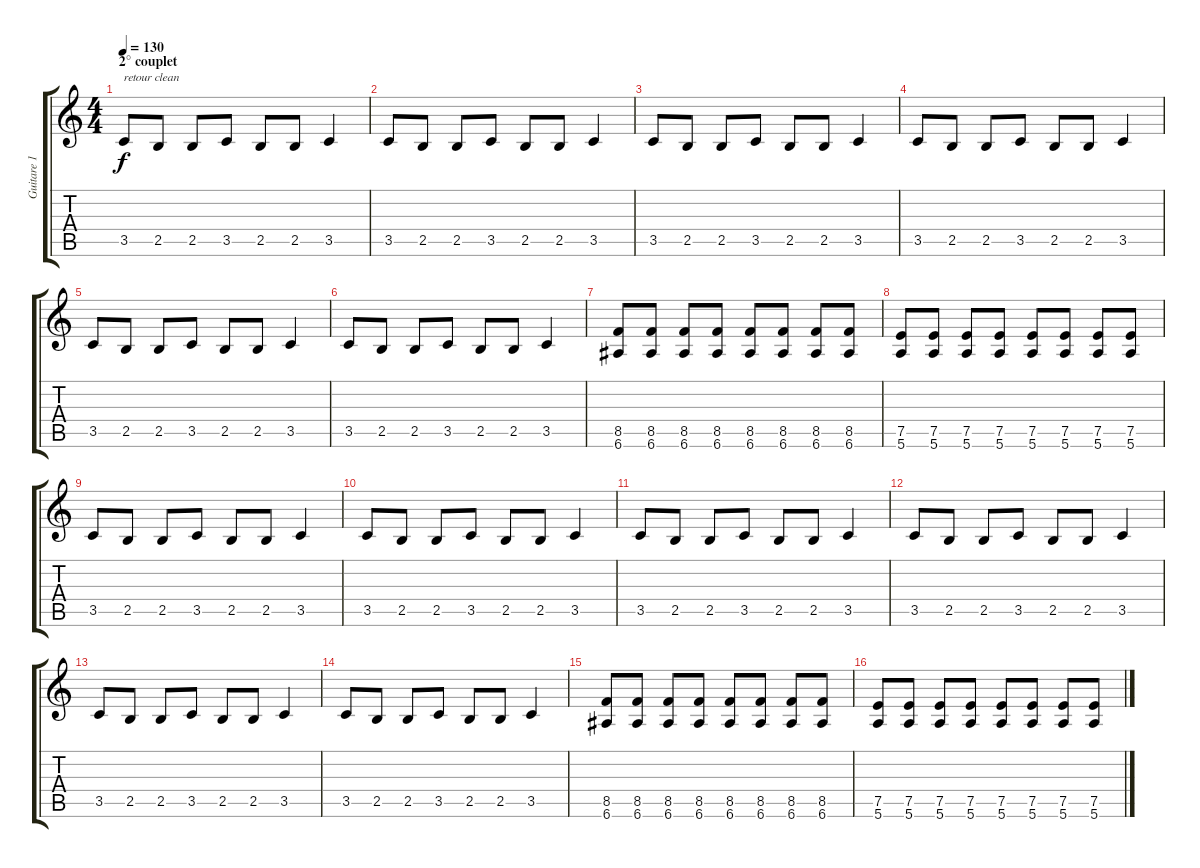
\track ("Guitare 1" "Guitare 1") {instrument electricguitarclean}
\staff {score tabs}
\tuning (E4 B3 G3 D3 A2 E2) {hide}
\ts (4 4)
\section ("" "2° couplet")
\tempo 130
\clef g2
\ks c
3.5.8{txt "retour clean" dy f instrument electricguitarclean} 2.5.8 2.5.8 3.5.8 2.5.8 2.5.8 3.5.4 |
3.5.8 2.5.8 2.5.8 3.5.8 2.5.8 2.5.8 3.5.4 |
3.5.8 2.5.8 2.5.8 3.5.8 2.5.8 2.5.8 3.5.4 |
3.5.8 2.5.8 2.5.8 3.5.8 2.5.8 2.5.8 3.5.4 |
3.5.8 2.5.8 2.5.8 3.5.8 2.5.8 2.5.8 3.5.4 |
3.5.8 2.5.8 2.5.8 3.5.8 2.5.8 2.5.8 3.5.4 |
(8.5 6.6).8 (8.5 6.6).8 (8.5 6.6).8 (8.5 6.6).8 (8.5 6.6).8 (8.5 6.6).8 (8.5 6.6).8 (8.5 6.6).8 |
(7.5 5.6).8 (7.5 5.6).8 (7.5 5.6).8 (7.5 5.6).8 (7.5 5.6).8 (7.5 5.6).8 (7.5 5.6).8 (7.5 5.6).8 |
3.5.8 2.5.8 2.5.8 3.5.8 2.5.8 2.5.8 3.5.4 |
3.5.8 2.5.8 2.5.8 3.5.8 2.5.8 2.5.8 3.5.4 |
3.5.8 2.5.8 2.5.8 3.5.8 2.5.8 2.5.8 3.5.4 |
3.5.8 2.5.8 2.5.8 3.5.8 2.5.8 2.5.8 3.5.4 |
3.5.8 2.5.8 2.5.8 3.5.8 2.5.8 2.5.8 3.5.4 |
3.5.8 2.5.8 2.5.8 3.5.8 2.5.8 2.5.8 3.5.4 |
(8.5 6.6).8 (8.5 6.6).8 (8.5 6.6).8 (8.5 6.6).8 (8.5 6.6).8 (8.5 6.6).8 (8.5 6.6).8 (8.5 6.6).8 |
(7.5 5.6).8 (7.5 5.6).8 (7.5 5.6).8 (7.5 5.6).8 (7.5 5.6).8 (7.5 5.6).8 (7.5 5.6).8 (7.5 5.6).8
